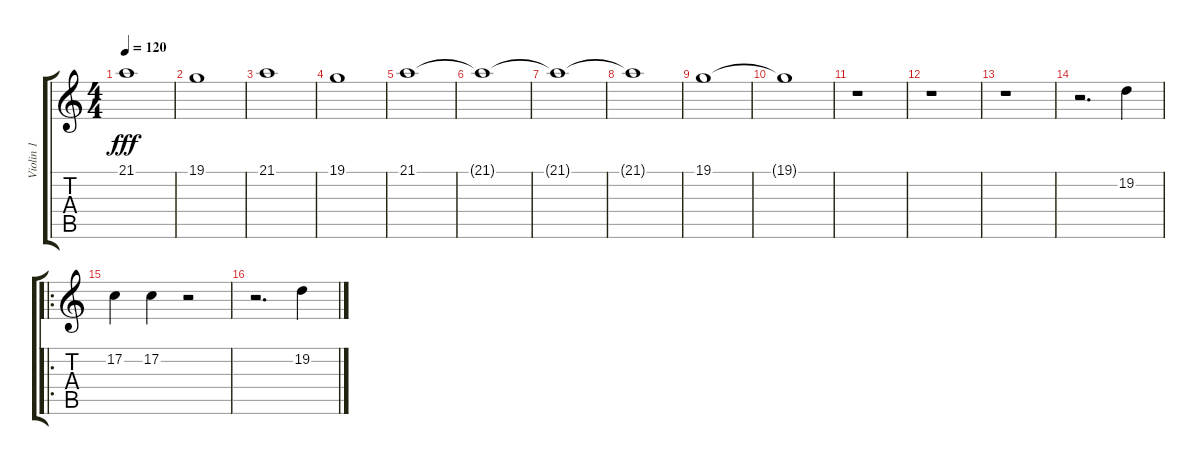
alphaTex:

\track ("Violin 1" "Violin 1") {instrument stringensemble2}
\staff {score tabs}
\tuning (C4 G3 Eb3 Bb2 F2 C2) {hide}
\ts (4 4)
\tempo 120
\clef g2
\ks c
21.1.1{dy fff} |
19.1.1 |
21.1.1 |
19.1.1 |
21.1.1 |
21.1{t}.1 |
21.1{t}.1 |
21.1{t}.1 |
19.1.1 |
19.1{t}.1 |
r.1 |
r.1 |
r.1 |
r.2{d} 19.2.4 |
\ro
17.2.4 17.2.4 r.2 |
r.2{d} 19.2.4
